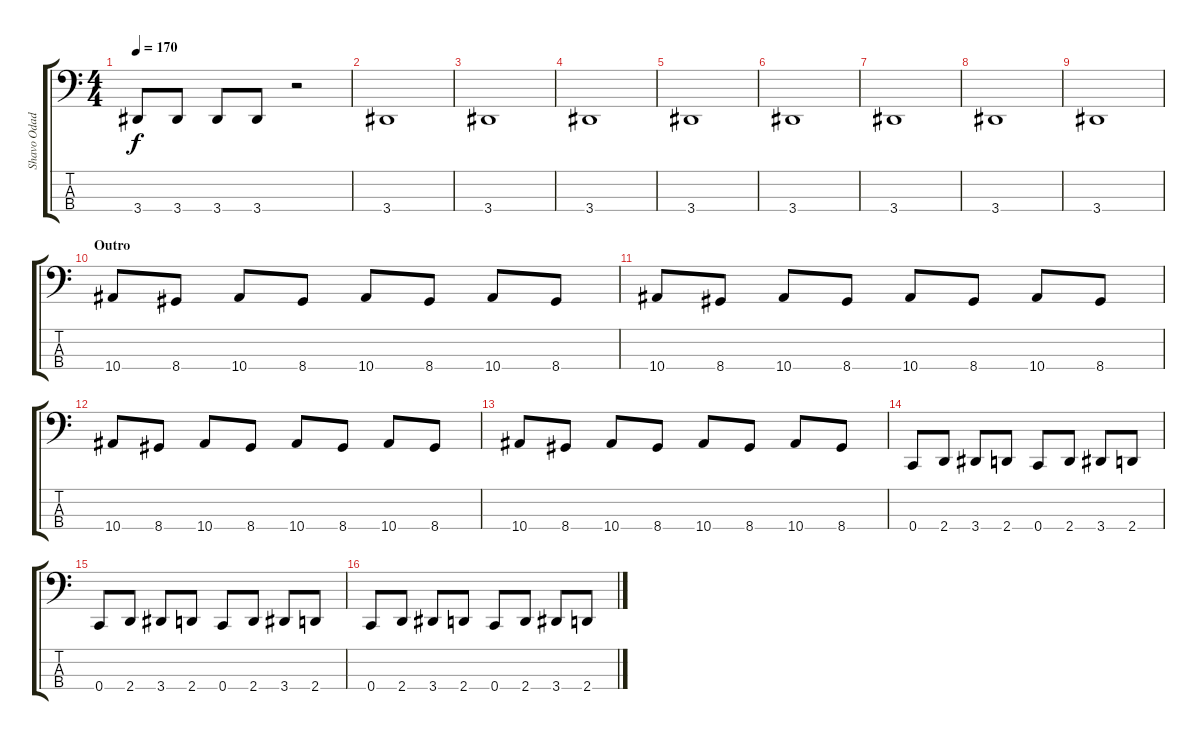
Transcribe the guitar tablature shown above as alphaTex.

\track ("Shavo Odadjian" "Shavo Odad") {instrument electricbassfinger}
\staff {score tabs}
\tuning (F2 C2 G1 C1) {hide}
\ts (4 4)
\tempo 170
\clef f4
\ks c
3.4.8{dy f} 3.4.8 3.4.8 3.4.8 r.2 |
3.4.1 |
3.4.1 |
3.4.1 |
3.4.1 |
3.4.1 |
3.4.1 |
3.4.1 |
3.4.1 |
\section ("" "Outro")
10.4.8 8.4.8 10.4.8 8.4.8 10.4.8 8.4.8 10.4.8 8.4.8 |
10.4.8 8.4.8 10.4.8 8.4.8 10.4.8 8.4.8 10.4.8 8.4.8 |
10.4.8 8.4.8 10.4.8 8.4.8 10.4.8 8.4.8 10.4.8 8.4.8 |
10.4.8 8.4.8 10.4.8 8.4.8 10.4.8 8.4.8 10.4.8 8.4.8 |
0.4.8 2.4.8 3.4.8 2.4.8 0.4.8 2.4.8 3.4.8 2.4.8 |
0.4.8 2.4.8 3.4.8 2.4.8 0.4.8 2.4.8 3.4.8 2.4.8 |
0.4.8 2.4.8 3.4.8 2.4.8 0.4.8 2.4.8 3.4.8 2.4.8
